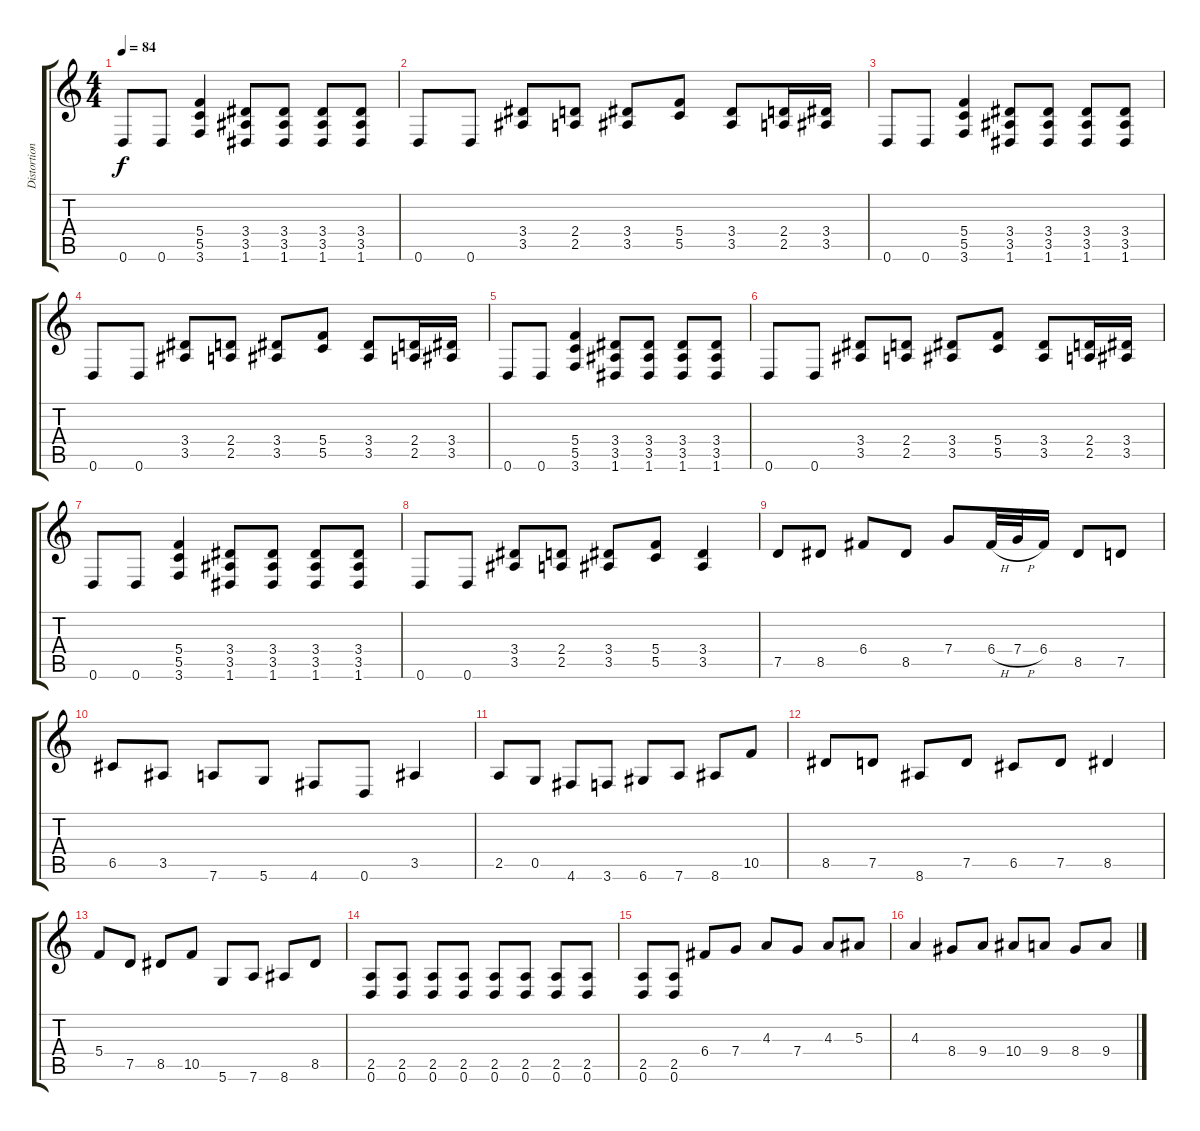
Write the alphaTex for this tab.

\track ("Distortion Guitar 2" "Distortion") {instrument distortionguitar}
\staff {score tabs}
\tuning (D4 A3 F3 C3 G2 D2) {hide}
\ts (4 4)
\tempo 84
\clef g2
\ks c
0.6.8{dy f volume 13} 0.6.8 (5.4 5.5 3.6).4 (3.4 3.5 1.6).8 (3.4 3.5 1.6).8 (3.4 3.5 1.6).8 (3.4 3.5 1.6).8 |
0.6.8 0.6.8 (3.4 3.5).8 (2.4 2.5).8 (3.4 3.5).8 (5.4 5.5).8 (3.4 3.5).8 (2.4 2.5).16 (3.4 3.5).16 |
0.6.8 0.6.8 (5.4 5.5 3.6).4 (3.4 3.5 1.6).8 (3.4 3.5 1.6).8 (3.4 3.5 1.6).8 (3.4 3.5 1.6).8 |
0.6.8 0.6.8 (3.4 3.5).8 (2.4 2.5).8 (3.4 3.5).8 (5.4 5.5).8 (3.4 3.5).8 (2.4 2.5).16 (3.4 3.5).16 |
0.6.8 0.6.8 (5.4 5.5 3.6).4 (3.4 3.5 1.6).8 (3.4 3.5 1.6).8 (3.4 3.5 1.6).8 (3.4 3.5 1.6).8 |
0.6.8 0.6.8 (3.4 3.5).8 (2.4 2.5).8 (3.4 3.5).8 (5.4 5.5).8 (3.4 3.5).8 (2.4 2.5).16 (3.4 3.5).16 |
0.6.8 0.6.8 (5.4 5.5 3.6).4 (3.4 3.5 1.6).8 (3.4 3.5 1.6).8 (3.4 3.5 1.6).8 (3.4 3.5 1.6).8 |
0.6.8 0.6.8 (3.4 3.5).8 (2.4 2.5).8 (3.4 3.5).8 (5.4 5.5).8 (3.4 3.5).4 |
7.5.8{volume 16} 8.5.8 6.4.8 8.5.8 7.4.8 6.4{h}.32 7.4{h}.32 6.4.16 8.5.8 7.5.8 |
6.5.8 3.5.8 7.6.8 5.6.8 4.6.8 0.6.8 3.5.4 |
2.5.8 0.5.8 4.6.8 3.6.8 6.6.8 7.6.8 8.6.8 10.5.8 |
8.5.8 7.5.8 8.6.8 7.5.8 6.5.8 7.5.8 8.5.4 |
5.4.8 7.5.8 8.5.8 10.5.8 5.6.8 7.6.8 8.6.8 8.5.8 |
(2.5 0.6).8 (2.5 0.6).8 (2.5 0.6).8 (2.5 0.6).8 (2.5 0.6).8 (2.5 0.6).8 (2.5 0.6).8 (2.5 0.6).8 |
(2.5 0.6).8 (2.5 0.6).8 6.4.8 7.4.8 4.3.8 7.4.8 4.3.8 5.3.8 |
4.3.4 8.4.8 9.4.8 10.4.8 9.4.8 8.4.8 9.4.8
